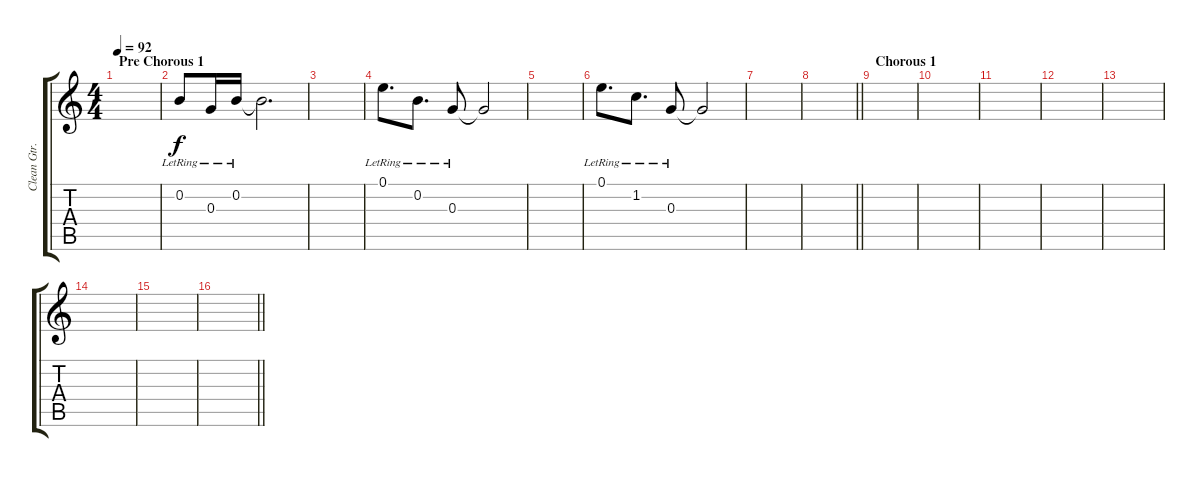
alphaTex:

\track ("Clean Gtr. 2" "Clean Gtr.") {instrument electricguitarclean}
\staff {score tabs}
\tuning (E4 B3 G3 D3 A2 D2) {hide}
\ts (4 4)
\section ("" "Pre Chorous 1")
\tempo 92
\clef g2
\ks c
|
0.2{lr}.8 0.3{lr}.16 0.2{lr}.16 0.2{t}.2{d} |
|
0.1{lr}.8{d} 0.2{lr}.8{d} 0.3{lr}.8 0.3{t}.2 |
|
0.1{lr}.8{d} 1.2{lr}.8{d} 0.3{lr}.8 0.3{t}.2 |
|
\barLineRight lightlight
|
\section ("" "Chorous 1")
|
|
|
|
|
|
|
\barLineRight lightlight
